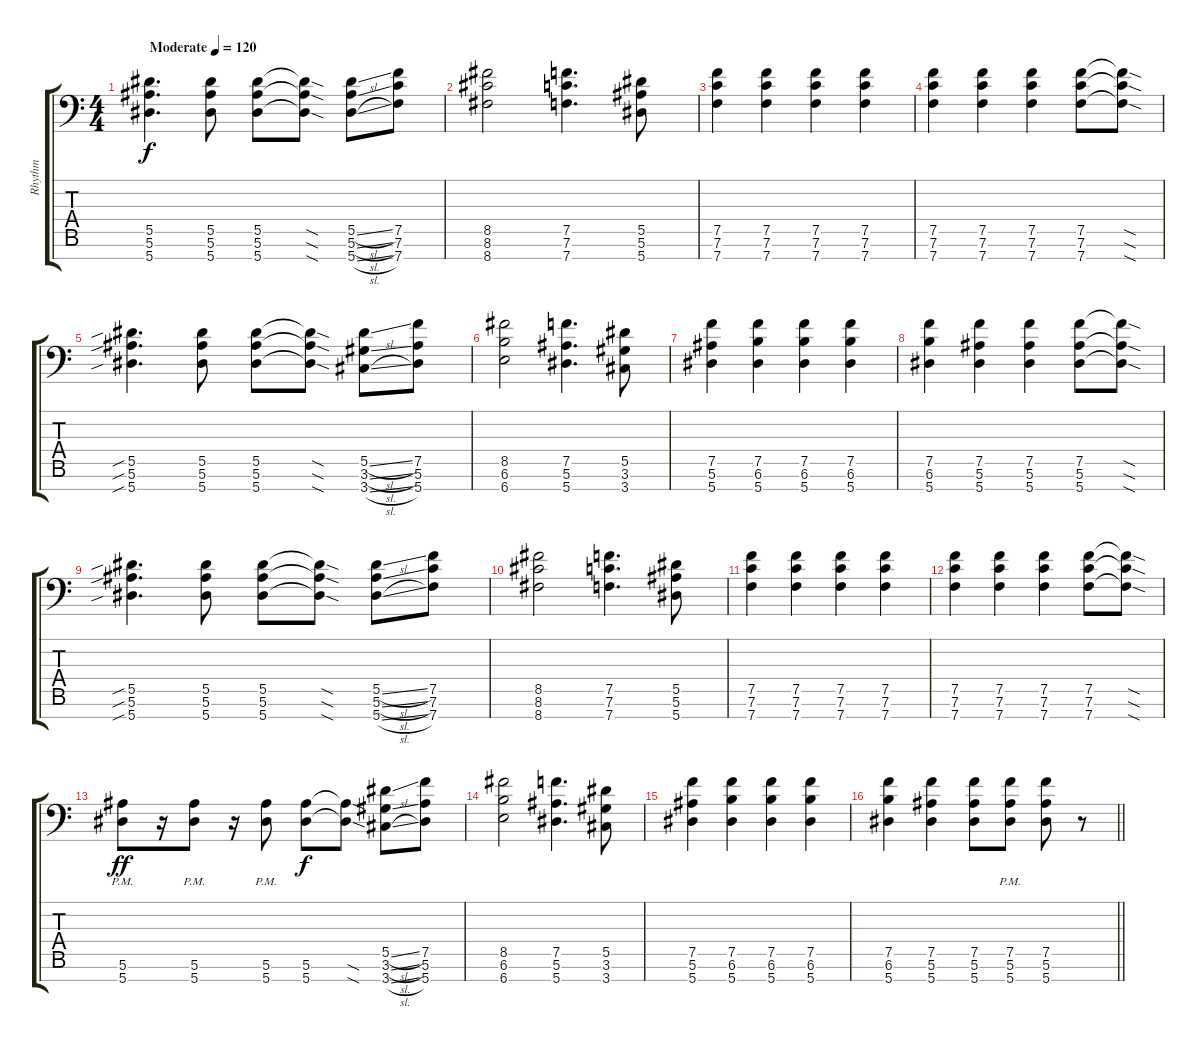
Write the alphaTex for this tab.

\track ("Rhythm " "Rhythm ") {instrument distortionguitar}
\staff {score tabs}
\tuning (F4 C4 Ab3 Eb3 Bb2 F2 Bb1) {hide}
\ts (4 4)
\tempo (120 "Moderate")
\clef f4
\ks c
(5.5 5.6 5.7).4{d dy f instrument distortionguitar} (5.5 5.6 5.7).8 (5.5 5.6 5.7).8 (5.5{sod t} 5.6{sod t} 5.7{sod t}).8 (5.5{sl} 5.6{sl} 5.7{sl}).8 (7.5 7.6 7.7).8 |
(8.5 8.6 8.7).2 (7.5 7.6 7.7).4{d} (5.5 5.6 5.7).8 |
(7.5 7.6 7.7).4 (7.5 7.6 7.7).4 (7.5 7.6 7.7).4 (7.5 7.6 7.7).4 |
(7.5 7.6 7.7).4 (7.5 7.6 7.7).4 (7.5 7.6 7.7).4 (7.5 7.6 7.7).8 (7.5{sod t} 7.6{sod t} 7.7{sod t}).8 |
(5.5{sib} 5.6{sib} 5.7{sib}).4{d} (5.5 5.6 5.7).8 (5.5 5.6 5.7).8 (5.5{sod t} 5.6{sod t} 5.7{sod t}).8 (5.5{sl} 3.6{sl} 3.7{sl}).8 (7.5 5.6 5.7).8 |
(8.5 6.6 6.7).2 (7.5 5.6 5.7).4{d} (5.5 3.6 3.7).8 |
(7.5 5.6 5.7).4 (7.5 6.6 5.7).4 (7.5 6.6 5.7).4 (7.5 6.6 5.7).4 |
(7.5 6.6 5.7).4 (7.5 5.6 5.7).4 (7.5 5.6 5.7).4 (7.5 5.6 5.7).8 (7.5{sod t} 5.6{sod t} 5.7{sod t}).8 |
(5.5{sib} 5.6{sib} 5.7{sib}).4{d} (5.5 5.6 5.7).8 (5.5 5.6 5.7).8 (5.5{sod t} 5.6{sod t} 5.7{sod t}).8 (5.5{sl} 5.6{sl} 5.7{sl}).8 (7.5 7.6 7.7).8 |
(8.5 8.6 8.7).2 (7.5 7.6 7.7).4{d} (5.5 5.6 5.7).8 |
(7.5 7.6 7.7).4 (7.5 7.6 7.7).4 (7.5 7.6 7.7).4 (7.5 7.6 7.7).4 |
(7.5 7.6 7.7).4 (7.5 7.6 7.7).4 (7.5 7.6 7.7).4 (7.5 7.6 7.7).8 (7.5{sod t} 7.6{sod t} 7.7{sod t}).8 |
(5.6{pm} 5.7{pm}).8{dy ff} r.16 (5.6{pm} 5.7{pm}).8 r.16 (5.6{pm} 5.7{pm}).8 (5.6 5.7).8{dy f} (5.6{sod t} 5.7{sod t}).8 (5.5{sl} 3.6{sl} 3.7{sl}).8 (7.5 5.6 5.7).8 |
(8.5 6.6 6.7).2 (7.5 5.6 5.7).4{d} (5.5 3.6 3.7).8 |
(7.5 5.6 5.7).4 (7.5 6.6 5.7).4 (7.5 6.6 5.7).4 (7.5 6.6 5.7).4 |
\barLineRight lightlight
(7.5 6.6 5.7).4 (7.5 5.6 5.7).4 (7.5 5.6 5.7).8 (7.5{pm} 5.6{pm} 5.7{pm}).8 (7.5 5.6 5.7).8 r.8
